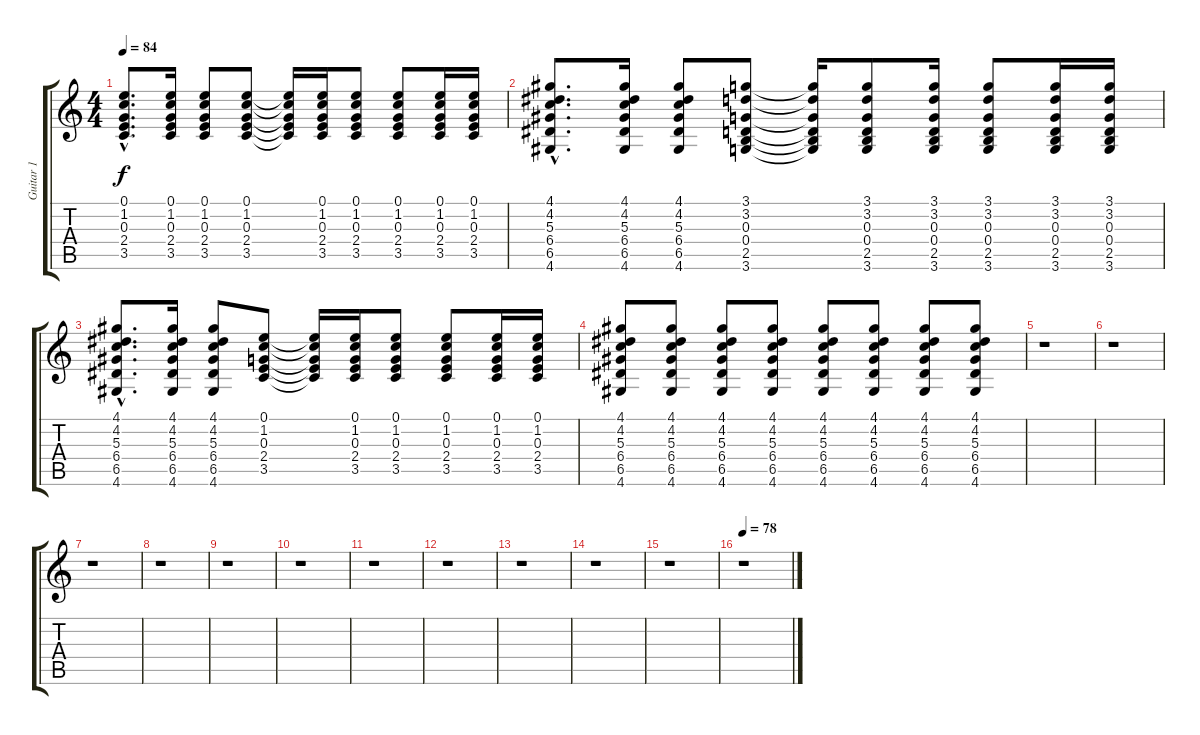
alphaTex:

\track ("Guitar 1" "Guitar 1") {instrument acousticguitarsteel}
\staff {score tabs}
\tuning (E4 B3 G3 D3 A2 E2) {hide}
\ts (4 4)
\tempo 84
\clef g2
\ks c
(0.1{hac} 1.2{hac} 0.3{hac} 2.4{hac} 3.5{hac}).8{d dy f} (0.1 1.2 0.3 2.4 3.5).16 (0.1 1.2 0.3 2.4 3.5).8 (0.1 1.2 0.3 2.4 3.5).8 (0.1{t} 1.2{t} 0.3{t} 2.4{t} 3.5{t}).16 (0.1 1.2 0.3 2.4 3.5).16 (0.1 1.2 0.3 2.4 3.5).8 (0.1 1.2 0.3 2.4 3.5).8 (0.1 1.2 0.3 2.4 3.5).16 (0.1 1.2 0.3 2.4 3.5).16 |
(4.1{hac} 4.2{hac} 5.3{hac} 6.4{hac} 6.5{hac} 4.6{hac}).8{d} (4.1 4.2 5.3 6.4 6.5 4.6).16 (4.1 4.2 5.3 6.4 6.5 4.6).8 (3.1 3.2 0.3 0.4 2.5 3.6).8 (3.1{t} 3.2{t} 0.3{t} 0.4{t} 2.5{t} 3.6{t}).16 (3.1 3.2 0.3 0.4 2.5 3.6).8 (3.1 3.2 0.3 0.4 2.5 3.6).16 (3.1 3.2 0.3 0.4 2.5 3.6).8 (3.1 3.2 0.3 0.4 2.5 3.6).16 (3.1 3.2 0.3 0.4 2.5 3.6).16 |
(4.1{hac} 4.2{hac} 5.3{hac} 6.4{hac} 6.5{hac} 4.6{hac}).8{d} (4.1 4.2 5.3 6.4 6.5 4.6).16 (4.1 4.2 5.3 6.4 6.5 4.6).8 (0.1 1.2 0.3 2.4 3.5).8 (0.1{t} 1.2{t} 0.3{t} 2.4{t} 3.5{t}).16 (0.1 1.2 0.3 2.4 3.5).16 (0.1 1.2 0.3 2.4 3.5).8 (0.1 1.2 0.3 2.4 3.5).8 (0.1 1.2 0.3 2.4 3.5).16 (0.1 1.2 0.3 2.4 3.5).16 |
(4.1 4.2 5.3 6.4 6.5 4.6).8 (4.1 4.2 5.3 6.4 6.5 4.6).8 (4.1 4.2 5.3 6.4 6.5 4.6).8 (4.1 4.2 5.3 6.4 6.5 4.6).8 (4.1 4.2 5.3 6.4 6.5 4.6).8 (4.1 4.2 5.3 6.4 6.5 4.6).8 (4.1 4.2 5.3 6.4 6.5 4.6).8 (4.1 4.2 5.3 6.4 6.5 4.6).8 |
r.1 |
r.1 |
r.1 |
r.1 |
r.1 |
r.1 |
r.1 |
r.1 |
r.1 |
r.1 |
r.1 |
\tempo 78
r.1
